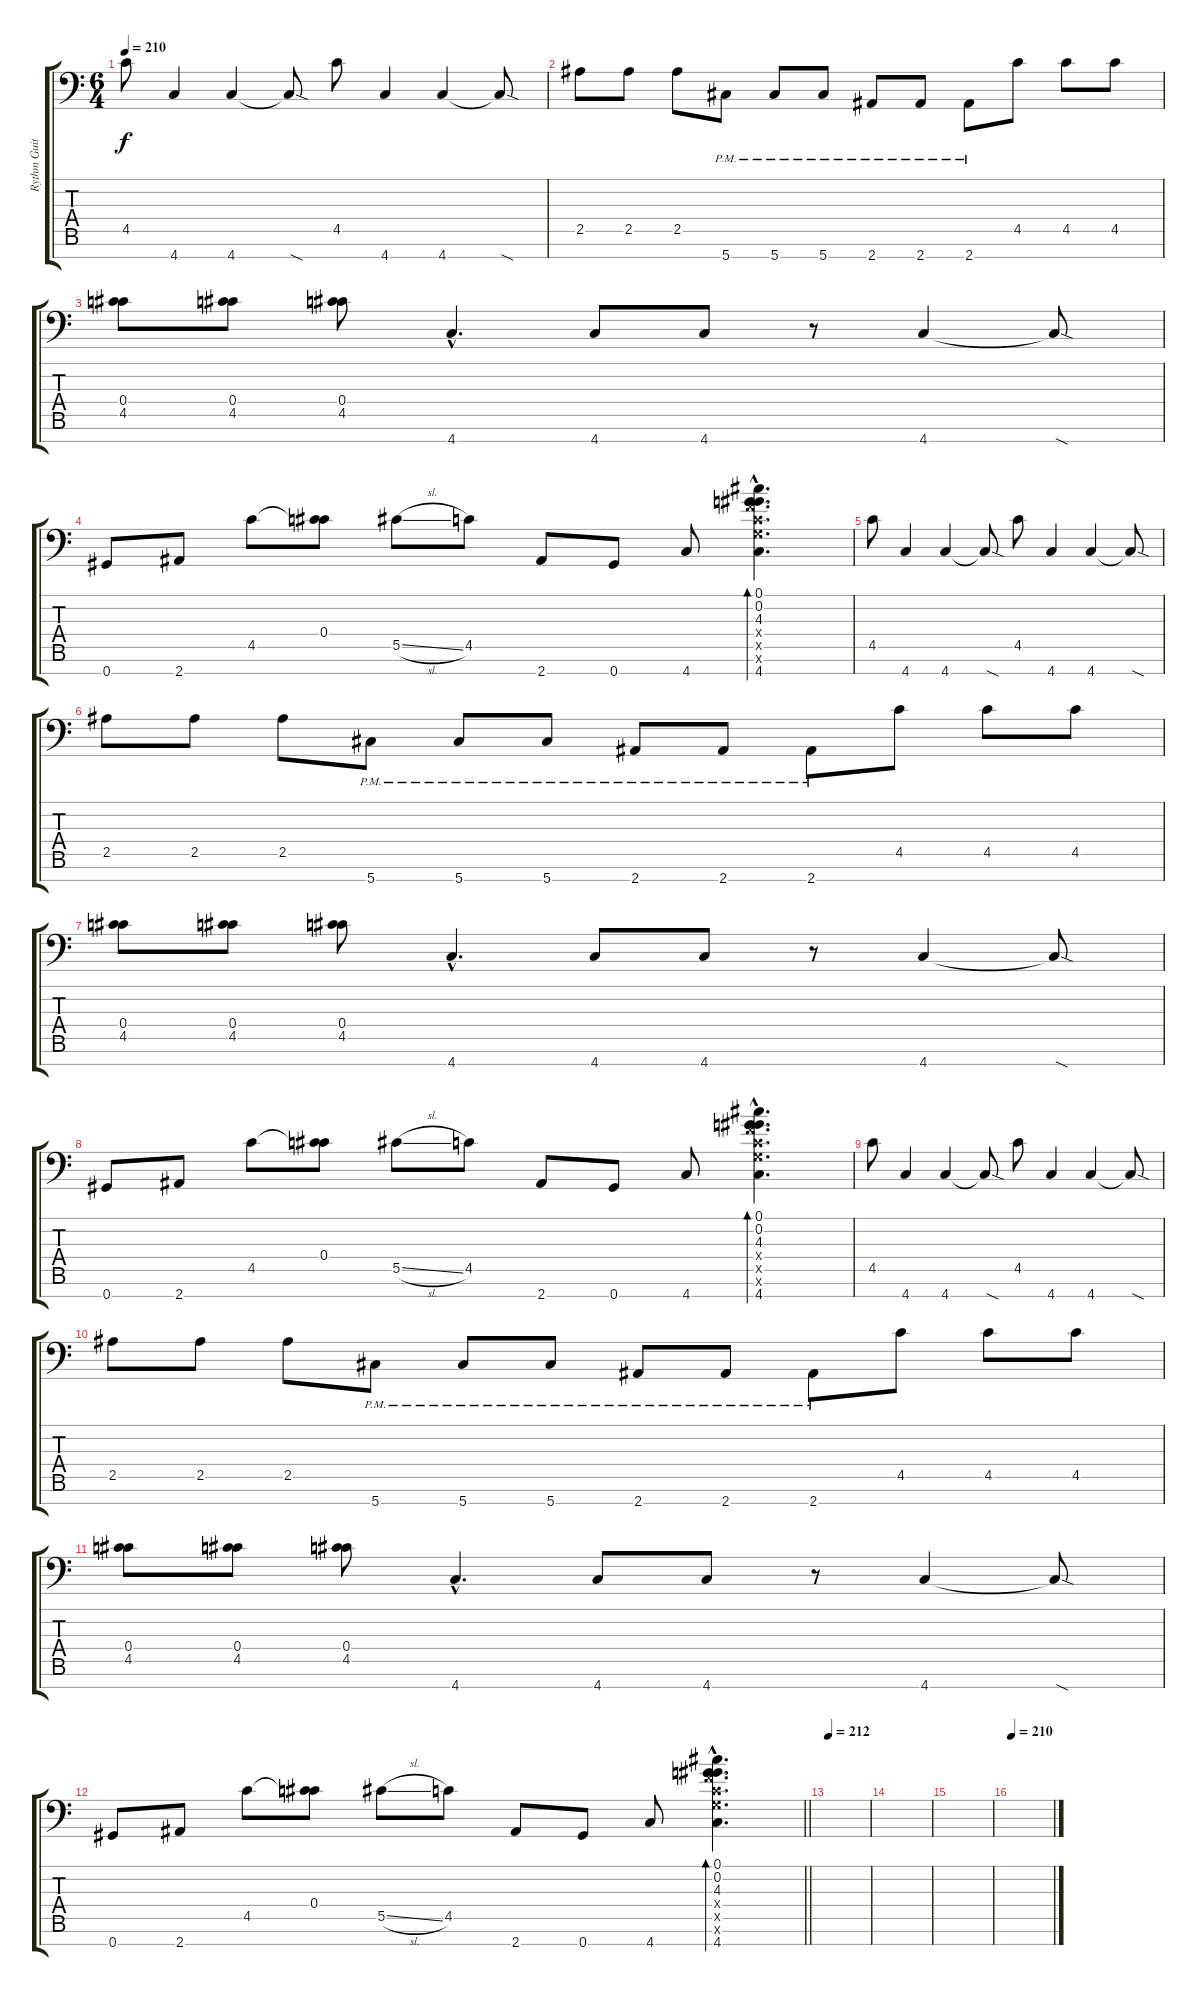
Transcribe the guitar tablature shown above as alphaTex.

\track ("Rythm Guitar #1" "Rythm Guit") {instrument distortionguitar}
\staff {score tabs}
\tuning (Db4 Ab3 Eb3 Db3 Ab2 Eb2 Ab1) {hide}
\ts (6 4)
\tempo 210
\clef f4
\ks c
4.5.8{dy f} 4.7.4 4.7.4 4.7{sod t}.8 4.5.8 4.7.4 4.7.4 4.7{sod t}.8 |
2.5.8 2.5.8 2.5.8 5.7{pm}.8 5.7{pm}.8 5.7{pm}.8 2.7{pm}.8 2.7{pm}.8 2.7{pm}.8 4.5.8 4.5.8 4.5.8 |
(0.4 4.5).8 (0.4 4.5).8 (0.4 4.5).8 4.7{hac}.4{d} 4.7.8 4.7.8 r.8 4.7.4 4.7{sod t}.8 |
0.7.8 2.7.8 4.5.8 (0.4 4.5{t}).8 5.5{sl}.8 4.5.8 2.7.8 0.7.8 4.7.8 (0.1{hac} 0.2{hac} 4.3{hac} 4.4{hac x} 4.5{hac x} 4.6{hac x} 4.7{hac}).4{d bd 60} |
4.5.8 4.7.4 4.7.4 4.7{sod t}.8 4.5.8 4.7.4 4.7.4 4.7{sod t}.8 |
2.5.8 2.5.8 2.5.8 5.7{pm}.8 5.7{pm}.8 5.7{pm}.8 2.7{pm}.8 2.7{pm}.8 2.7{pm}.8 4.5.8 4.5.8 4.5.8 |
(0.4 4.5).8 (0.4 4.5).8 (0.4 4.5).8 4.7{hac}.4{d} 4.7.8 4.7.8 r.8 4.7.4 4.7{sod t}.8 |
0.7.8 2.7.8 4.5.8 (0.4 4.5{t}).8 5.5{sl}.8 4.5.8 2.7.8 0.7.8 4.7.8 (0.1{hac} 0.2{hac} 4.3{hac} 4.4{hac x} 4.5{hac x} 4.6{hac x} 4.7{hac}).4{d bd 60} |
4.5.8 4.7.4 4.7.4 4.7{sod t}.8 4.5.8 4.7.4 4.7.4 4.7{sod t}.8 |
2.5.8 2.5.8 2.5.8 5.7{pm}.8 5.7{pm}.8 5.7{pm}.8 2.7{pm}.8 2.7{pm}.8 2.7{pm}.8 4.5.8 4.5.8 4.5.8 |
(0.4 4.5).8 (0.4 4.5).8 (0.4 4.5).8 4.7{hac}.4{d} 4.7.8 4.7.8 r.8 4.7.4 4.7{sod t}.8 |
\barLineRight lightlight
0.7.8 2.7.8 4.5.8 (0.4 4.5{t}).8 5.5{sl}.8 4.5.8 2.7.8 0.7.8 4.7.8 (0.1{hac} 0.2{hac} 4.3{hac} 4.4{hac x} 4.5{hac x} 4.6{hac x} 4.7{hac}).4{d bd 60} |
\section ("" "")
\tempo 212
|
|
|
\tempo 210
